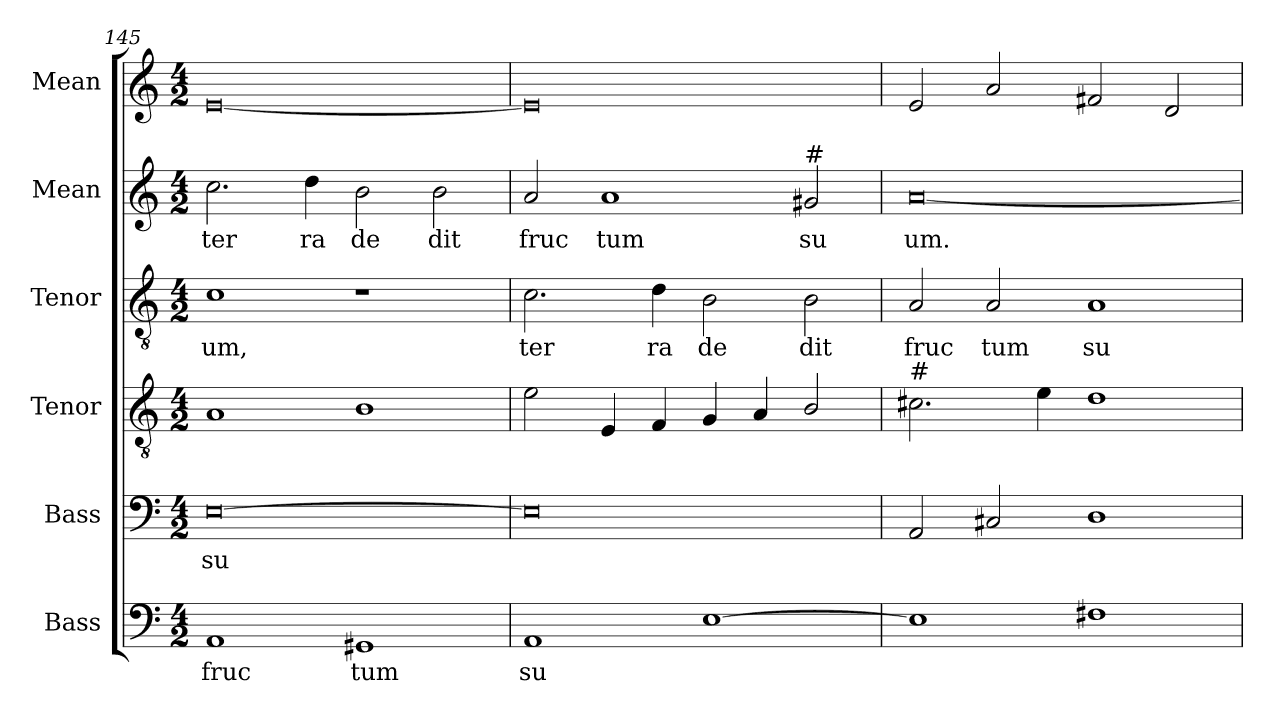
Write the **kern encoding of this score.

**kern	**text	**kern	**text	**kern	**kern	**text	**kern	**text	**kern
*part6	*part6	*part5	*part5	*part4	*part3	*part3	*part2	*part2	*part1
*staff6	*staff6	*staff5	*staff5	*staff4	*staff3	*staff3	*staff2	*staff2	*staff1
*I"Bass	*	*I"Bass	*	*I"Tenor	*I"Tenor	*	*I"Mean	*	*I"Mean
*I'B.	*	*I'B.	*	*I'T.	*I'T.	*	*I'M.	*	*I'M.
*clefF4	*	*clefF4	*	*clefGv2	*clefGv2	*	*clefG2	*	*clefG2
*	*	*	*	*ITrd7c12	*ITrd7c12	*	*	*	*
*k[]	*	*k[]	*	*k[]	*k[]	*	*k[]	*	*k[]
*a:	*	*a:	*	*a:	*a:	*	*a:	*	*a:
*M4/2	*	*M4/2	*	*M4/2	*M4/2	*	*M4/2	*	*M4/2
=145	=145	=145	=145	=145	=145	=145	=145	=145	=145
!	!LO:LY:b:color=#000000	!	!	!	!	!	!	!	!
!	!	!	!LO:LY:b:color=#000000	!	!	!	!	!	!
!	!	!	!	!	!	!LO:LY:b:color=#000000	!	!	!
!	!	!	!	!	!	!	!	!LO:LY:b:color=#000000	!
1AAi	fruc	[>0Ei	su	1AAi	1Ci	um,	2.cci\	ter	[<0ei
!	!	!	!	!	!	!	!	!LO:LY:b:color=#000000	!
.	.	.	.	.	.	.	4ddi\	ra	.
!	!LO:LY:b:color=#000000	!	!	!	!	!	!	!	!
!	!	!	!	!	!	!	!	!LO:LY:b:color=#000000	!
1GG#Xi	tum	.	.	1BBi	1r	.	2bi\	de	.
!	!	!	!	!	!	!	!	!LO:LY:b:color=#000000	!
.	.	.	.	.	.	.	2bi\	dit	.
=146	=146	=146	=146	=146	=146	=146	=146	=146	=146
!	!LO:LY:b:color=#000000	!	!	!	!	!	!	!	!
!	!	!	!	!	!	!LO:LY:b:color=#000000	!	!	!
!	!	!	!	!	!	!	!	!LO:LY:b:color=#000000	!
1AAi	su	0Ei]	.	2Ei\	2.Ci\	ter	2ai/	fruc	0ei]
!	!	!	!	!	!	!	!	!LO:LY:b:color=#000000	!
.	.	.	.	4EEi/	.	.	1ai	tum	.
!	!	!	!	!	!	!LO:LY:b:color=#000000	!	!	!
.	.	.	.	4FFi/	4Di\	ra	.	.	.
!	!	!	!	!	!	!LO:LY:b:color=#000000	!	!	!
[>1Ei	.	.	.	4GGi/	2BBi\	de	.	.	.
.	.	.	.	4AAi/	.	.	.	.	.
!	!	!	!	!	!	!LO:LY:b:color=#000000	!	!	!
!	!	!	!	!	!	!	!LO:TX:a:t=#	!	!
!	!	!	!	!	!	!	!	!LO:LY:b:color=#000000	!
.	.	.	.	2BBi/	2BBi\	dit	2g#i/	su	.
!!LO:LB:g=z
=147	=147	=147	=147	=147	=147	=147	=147	=147	=147
!	!	!	!	!	!	!LO:LY:b:color=#000000	!	!	!
!	!	!	!	!LO:TX:a:t=#	!	!	!	!	!
!	!	!	!	!	!	!	!	!LO:LY:b:color=#000000	!
1Ei]	.	2AAi/	.	2.C#i\	2AAi/	fruc	[<0ai	um.	2ei/
!	!	!	!	!	!	!LO:LY:b:color=#000000	!	!	!
.	.	2C#Xi/	.	.	2AAi/	tum	.	.	2ai/
.	.	.	.	4Ei\	.	.	.	.	.
!	!	!	!	!	!	!LO:LY:b:color=#000000	!	!	!
1F#Xi	.	1Di	.	1Di	1AAi	su	.	.	2f#Xi/
.	.	.	.	.	.	.	.	.	2di/
=	=	=	=	=	=	=	=	=	=
*-	*-	*-	*-	*-	*-	*-	*-	*-	*-
